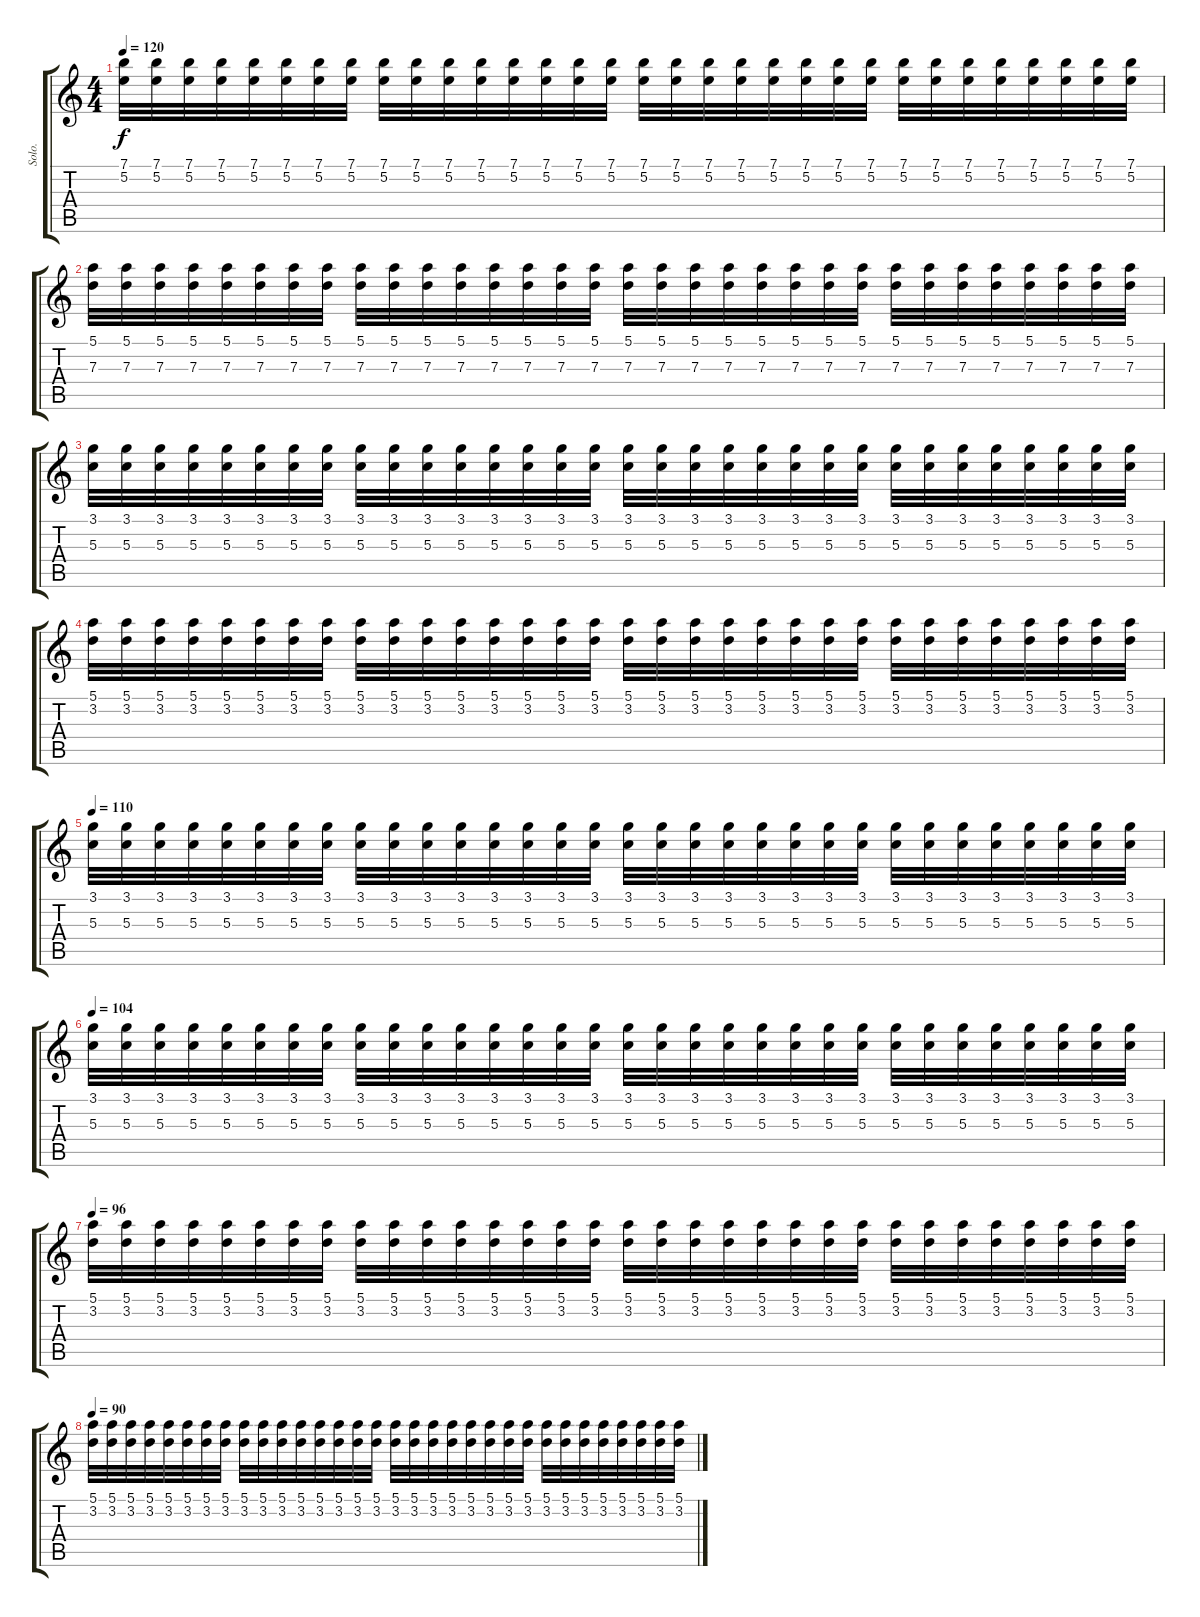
\track ("Solo." "Solo.") {instrument distortionguitar}
\staff {score tabs}
\tuning (E4 B3 G3 D3 A2 E2) {hide}
\ts (4 4)
\tempo 120
\clef g2
\ks c
(7.1 5.2).32{dy f volume 16} (7.1 5.2).32 (7.1 5.2).32 (7.1 5.2).32 (7.1 5.2).32 (7.1 5.2).32 (7.1 5.2).32 (7.1 5.2).32 (7.1 5.2).32 (7.1 5.2).32 (7.1 5.2).32 (7.1 5.2).32 (7.1 5.2).32 (7.1 5.2).32 (7.1 5.2).32 (7.1 5.2).32 (7.1 5.2).32 (7.1 5.2).32 (7.1 5.2).32 (7.1 5.2).32 (7.1 5.2).32 (7.1 5.2).32 (7.1 5.2).32 (7.1 5.2).32 (7.1 5.2).32 (7.1 5.2).32 (7.1 5.2).32 (7.1 5.2).32 (7.1 5.2).32 (7.1 5.2).32 (7.1 5.2).32 (7.1 5.2).32 |
(5.1 7.3).32 (5.1 7.3).32 (5.1 7.3).32 (5.1 7.3).32 (5.1 7.3).32 (5.1 7.3).32 (5.1 7.3).32 (5.1 7.3).32 (5.1 7.3).32 (5.1 7.3).32 (5.1 7.3).32 (5.1 7.3).32 (5.1 7.3).32 (5.1 7.3).32 (5.1 7.3).32 (5.1 7.3).32 (5.1 7.3).32 (5.1 7.3).32 (5.1 7.3).32 (5.1 7.3).32 (5.1 7.3).32 (5.1 7.3).32 (5.1 7.3).32 (5.1 7.3).32 (5.1 7.3).32 (5.1 7.3).32 (5.1 7.3).32 (5.1 7.3).32 (5.1 7.3).32 (5.1 7.3).32 (5.1 7.3).32 (5.1 7.3).32 |
(3.1 5.3).32 (3.1 5.3).32 (3.1 5.3).32 (3.1 5.3).32 (3.1 5.3).32 (3.1 5.3).32 (3.1 5.3).32 (3.1 5.3).32 (3.1 5.3).32 (3.1 5.3).32 (3.1 5.3).32 (3.1 5.3).32 (3.1 5.3).32 (3.1 5.3).32 (3.1 5.3).32 (3.1 5.3).32 (3.1 5.3).32 (3.1 5.3).32 (3.1 5.3).32 (3.1 5.3).32 (3.1 5.3).32 (3.1 5.3).32 (3.1 5.3).32 (3.1 5.3).32 (3.1 5.3).32 (3.1 5.3).32 (3.1 5.3).32 (3.1 5.3).32 (3.1 5.3).32 (3.1 5.3).32 (3.1 5.3).32 (3.1 5.3).32 |
(5.1 3.2).32 (5.1 3.2).32 (5.1 3.2).32 (5.1 3.2).32 (5.1 3.2).32 (5.1 3.2).32 (5.1 3.2).32 (5.1 3.2).32 (5.1 3.2).32 (5.1 3.2).32 (5.1 3.2).32 (5.1 3.2).32 (5.1 3.2).32 (5.1 3.2).32 (5.1 3.2).32 (5.1 3.2).32 (5.1 3.2).32 (5.1 3.2).32 (5.1 3.2).32 (5.1 3.2).32 (5.1 3.2).32 (5.1 3.2).32 (5.1 3.2).32 (5.1 3.2).32 (5.1 3.2).32 (5.1 3.2).32 (5.1 3.2).32 (5.1 3.2).32 (5.1 3.2).32 (5.1 3.2).32 (5.1 3.2).32 (5.1 3.2).32 |
\tempo 110
(3.1 5.3).32{volume 11} (3.1 5.3).32 (3.1 5.3).32 (3.1 5.3).32 (3.1 5.3).32 (3.1 5.3).32 (3.1 5.3).32 (3.1 5.3).32 (3.1 5.3).32 (3.1 5.3).32 (3.1 5.3).32 (3.1 5.3).32 (3.1 5.3).32 (3.1 5.3).32 (3.1 5.3).32 (3.1 5.3).32 (3.1 5.3).32 (3.1 5.3).32 (3.1 5.3).32 (3.1 5.3).32 (3.1 5.3).32 (3.1 5.3).32 (3.1 5.3).32 (3.1 5.3).32 (3.1 5.3).32 (3.1 5.3).32 (3.1 5.3).32 (3.1 5.3).32 (3.1 5.3).32 (3.1 5.3).32 (3.1 5.3).32 (3.1 5.3).32 |
\tempo 104
(3.1 5.3).32 (3.1 5.3).32 (3.1 5.3).32 (3.1 5.3).32 (3.1 5.3).32 (3.1 5.3).32 (3.1 5.3).32 (3.1 5.3).32 (3.1 5.3).32 (3.1 5.3).32 (3.1 5.3).32 (3.1 5.3).32 (3.1 5.3).32 (3.1 5.3).32 (3.1 5.3).32 (3.1 5.3).32 (3.1 5.3).32 (3.1 5.3).32 (3.1 5.3).32 (3.1 5.3).32 (3.1 5.3).32 (3.1 5.3).32 (3.1 5.3).32 (3.1 5.3).32 (3.1 5.3).32 (3.1 5.3).32 (3.1 5.3).32 (3.1 5.3).32 (3.1 5.3).32 (3.1 5.3).32 (3.1 5.3).32 (3.1 5.3).32 |
\tempo 96
(5.1 3.2).32 (5.1 3.2).32 (5.1 3.2).32 (5.1 3.2).32 (5.1 3.2).32 (5.1 3.2).32 (5.1 3.2).32 (5.1 3.2).32 (5.1 3.2).32 (5.1 3.2).32 (5.1 3.2).32 (5.1 3.2).32 (5.1 3.2).32 (5.1 3.2).32 (5.1 3.2).32 (5.1 3.2).32 (5.1 3.2).32 (5.1 3.2).32 (5.1 3.2).32 (5.1 3.2).32 (5.1 3.2).32 (5.1 3.2).32 (5.1 3.2).32 (5.1 3.2).32 (5.1 3.2).32 (5.1 3.2).32 (5.1 3.2).32 (5.1 3.2).32 (5.1 3.2).32 (5.1 3.2).32 (5.1 3.2).32 (5.1 3.2).32 |
\tempo 90
(5.1 3.2).32 (5.1 3.2).32 (5.1 3.2).32 (5.1 3.2).32 (5.1 3.2).32 (5.1 3.2).32 (5.1 3.2).32 (5.1 3.2).32 (5.1 3.2).32 (5.1 3.2).32 (5.1 3.2).32 (5.1 3.2).32 (5.1 3.2).32 (5.1 3.2).32 (5.1 3.2).32 (5.1 3.2).32 (5.1 3.2).32 (5.1 3.2).32 (5.1 3.2).32 (5.1 3.2).32 (5.1 3.2).32 (5.1 3.2).32 (5.1 3.2).32 (5.1 3.2).32 (5.1 3.2).32 (5.1 3.2).32 (5.1 3.2).32 (5.1 3.2).32 (5.1 3.2).32 (5.1 3.2).32 (5.1 3.2).32 (5.1 3.2).32
